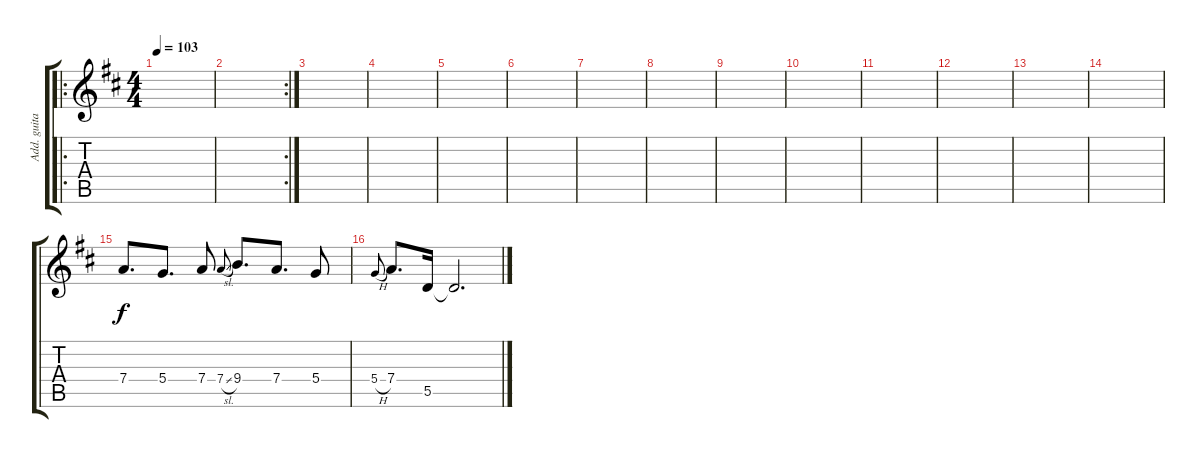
\track ("Add. guitar/synth" "Add. guita") {instrument distortionguitar}
\staff {score tabs}
\tuning (E4 B3 G3 D3 A2 E2) {hide}
\ro
\ts (4 4)
\tempo 103
\clef g2
\ks d
|
\rc 2
|
|
|
|
|
|
|
|
|
|
|
|
|
7.4.8{d} 5.4.8{d} 7.4.8 7.4{sl}.8{gr onbeat} 9.4.8{d} 7.4.8{d} 5.4.8 |
5.4{h}.8{gr onbeat} 7.4.8{d} 5.5.16 5.5{t}.2{d}
